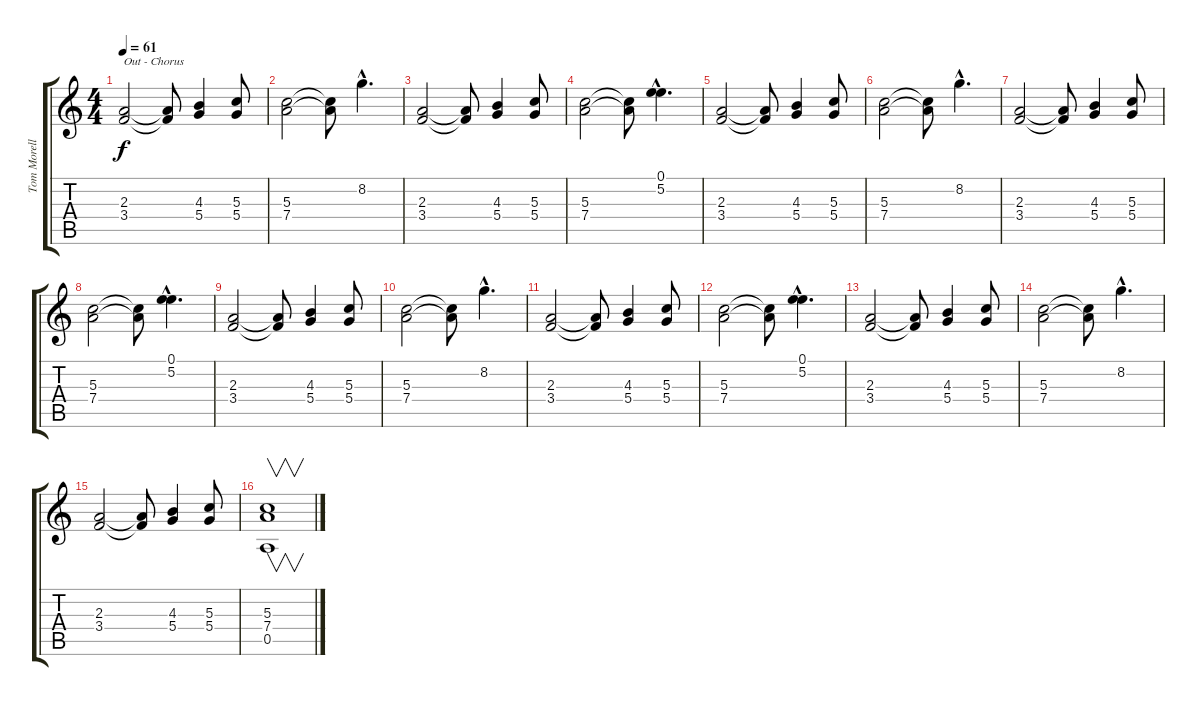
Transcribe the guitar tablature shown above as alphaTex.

\track ("Tom Morello" "Tom Morell") {instrument electricguitarjazz}
\staff {score tabs}
\tuning (E4 B3 G3 D3 A2 E2) {hide}
\ts (4 4)
\tempo 61
\clef g2
\ks c
(2.3 3.4).2{txt "Out - Chorus" dy f} (2.3{t} 3.4{t}).8 (4.3 5.4).4 (5.3 5.4).8 |
(5.3 7.4).2 (5.3{t} 7.4{t}).8 8.2{hac}.4{d} |
(2.3 3.4).2 (2.3{t} 3.4{t}).8 (4.3 5.4).4 (5.3 5.4).8 |
(5.3 7.4).2 (5.3{t} 7.4{t}).8 (0.1{hac} 5.2{hac}).4{d} |
(2.3 3.4).2 (2.3{t} 3.4{t}).8 (4.3 5.4).4 (5.3 5.4).8 |
(5.3 7.4).2 (5.3{t} 7.4{t}).8 8.2{hac}.4{d} |
(2.3 3.4).2 (2.3{t} 3.4{t}).8 (4.3 5.4).4 (5.3 5.4).8 |
(5.3 7.4).2 (5.3{t} 7.4{t}).8 (0.1{hac} 5.2{hac}).4{d} |
(2.3 3.4).2 (2.3{t} 3.4{t}).8 (4.3 5.4).4 (5.3 5.4).8 |
(5.3 7.4).2 (5.3{t} 7.4{t}).8 8.2{hac}.4{d} |
(2.3 3.4).2 (2.3{t} 3.4{t}).8 (4.3 5.4).4 (5.3 5.4).8 |
(5.3 7.4).2 (5.3{t} 7.4{t}).8 (0.1{hac} 5.2{hac}).4{d} |
(2.3 3.4).2 (2.3{t} 3.4{t}).8 (4.3 5.4).4 (5.3 5.4).8 |
(5.3 7.4).2 (5.3{t} 7.4{t}).8 8.2{hac}.4{d} |
(2.3 3.4).2 (2.3{t} 3.4{t}).8 (4.3 5.4).4 (5.3 5.4).8 |
(5.3 7.4 0.5).1{v}
